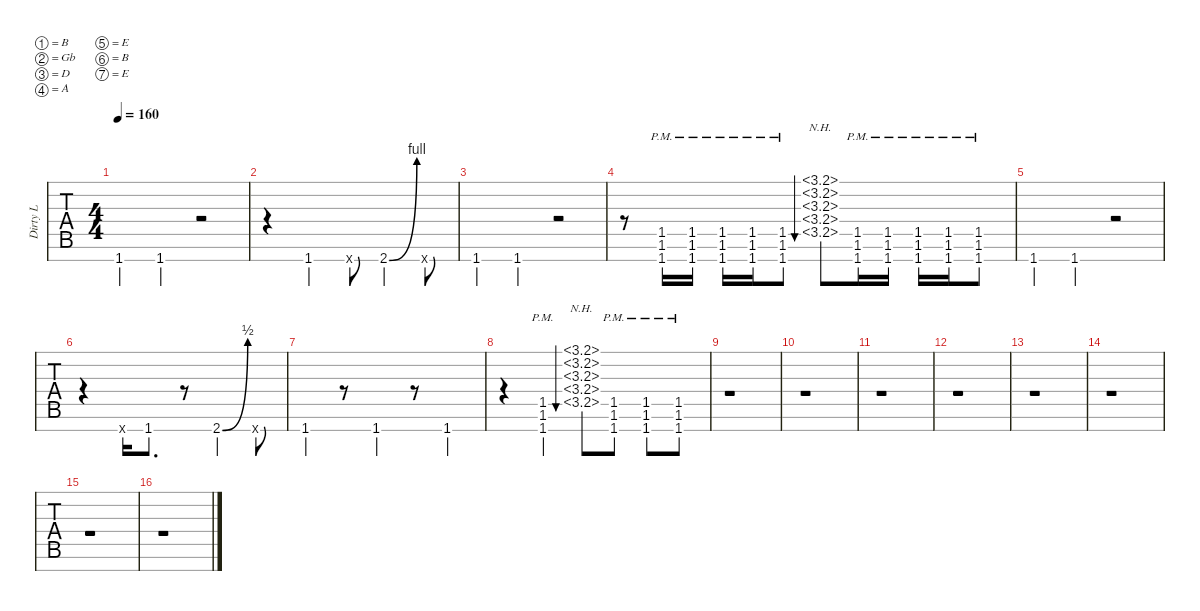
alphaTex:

\defaultSystemsLayout 4
\hideDynamics
\bracketExtendMode groupsimilarinstruments
\multiBarRest
\otherSystemsTrackNameOrientation horizontal
\track ("Distortion Guitar L" "Dirty L") {instrument distortionguitar}
\staff {tabs}
\tuning (B3 Gb3 D3 A2 E2 B1 E1)
\ts (4 4)
\tempo 160
\clef g2
\ks c
1.7.4{dy mf} 1.7.4 r.2 |
r.4 1.7.4 0.7{x}.8 2.7{be (bend 0 0 40.8 4) acc #}.4 0.7{x}.8 |
1.7.4 1.7.4 r.2 |
r.8 (1.7{pm} 1.6{pm} 1.5{pm}).16 (1.7{pm} 1.6{pm} 1.5{pm}).16 (1.7{pm} 1.6{pm} 1.5{pm}).16 (1.7{pm} 1.6{pm} 1.5{pm}).16 (1.7{pm} 1.6{pm} 1.5{pm}).8 (3.5{nh} 3.4{nh} 3.3{nh} 3.2{nh} 3.1{nh}).8{bu 240} (1.7{pm} 1.6{pm} 1.5{pm}).16 (1.7{pm} 1.6{pm} 1.5{pm}).16 (1.7{pm} 1.6{pm} 1.5{pm}).16 (1.7{pm} 1.6{pm} 1.5{pm}).16 (1.7{pm st} 1.6{pm st} 1.5{pm st}).8 |
1.7.4 1.7.4 r.2 |
r.4 0.7{x}.16 1.7.8{d} r.8 2.7{be (bend 0 0 39.6 2) acc #}.4 0.7{x}.8 |
1.7.4 r.8 1.7.4 r.8 1.7.4 |
r.4 (1.7{pm} 1.6{pm} 1.5{pm}).4 (3.5{nh} 3.4{nh} 3.3{nh} 3.2{nh} 3.1{nh}).8{bu 240} (1.7{pm} 1.6{pm} 1.5{pm}).8 (1.7{pm} 1.6{pm} 1.5{pm}).8 (1.7{pm} 1.6{pm} 1.5{pm}).8 |
r.1 |
r.1 |
r.1 |
r.1 |
r.1 |
r.1 |
r.1 |
r.1
